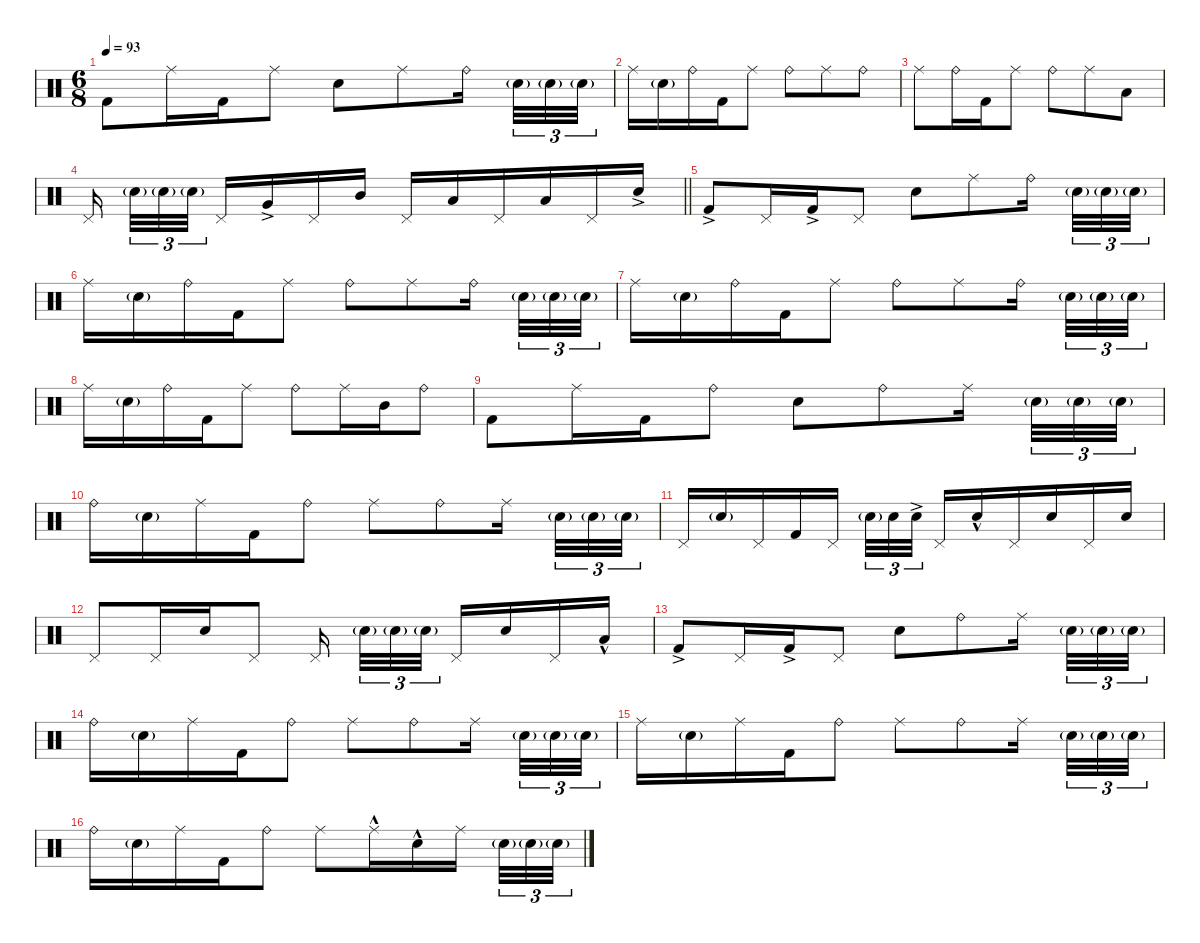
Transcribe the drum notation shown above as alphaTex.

\defaultSystemsLayout 4
\hideDynamics
\bracketExtendMode nobrackets
\singleTrackTrackNamePolicy hidden
\multiTrackTrackNamePolicy hidden
\firstSystemTrackNameMode fullname
\firstSystemTrackNameOrientation horizontal
\otherSystemsTrackNameOrientation horizontal
\track ("Drums [Martin Lopez]" "drm.") {defaultSystemsLayout 4 instrument percussion}
\staff {score}
\articulation defaults
\ts (6 8)
\tempo 93
\clef neutral
\ks c "Kick (hit) 2".8{dy mf beam Down} "Ride (middle)".16{beam Down} "Kick (hit) 2".16{beam Down} "Ride (middle)".8{beam Down} "Snare (hit) 2".8{beam Down} "Ride (middle)".8{beam Down} "Ride (bell)".16{beam Down} "Snare (hit) 2"{g}.32{tu (3 2) dy mp beam Down} "Snare (hit) 2"{g}.32{tu (3 2) beam Down} "Snare (hit) 2"{g}.32{tu (3 2) beam Down}
|
"Ride (middle)".16{dy mf beam Down} "Snare (hit) 2"{g}.16{dy mp beam Down} "Ride (bell)".16{dy mf beam Down} "Kick (hit) 2".16{beam Down} "Ride (middle)".8{beam Down} "Ride (bell)".8{beam Down} "Ride (middle)".8{beam Down} "Ride (bell)".8{beam Down} |
"Ride (middle)".8{beam Down} "Ride (bell)".16{beam Down} "Kick (hit) 2".16{beam Down} "Ride (middle)".8{beam Down} "Ride (bell)".8{beam Down} "Ride (middle)".8{beam Down} "Low Tom (hit)".8{beam Down} |
\barLineRight lightlight "Pedal Hi-Hat (hit)".16{beam Up} "Snare (hit) 2"{g}.32{tu (3 2) beam Down} "Snare (hit) 2"{g}.32{tu (3 2) beam Down} "Snare (hit) 2"{g}.32{tu (3 2) beam Down} "Pedal Hi-Hat (hit)".16{beam Up} "Very Low Tom (hit)"{ac}.16{dy mp beam Up} "Pedal Hi-Hat (hit)".16{dy mf beam Up} "Mid Tom (hit)".16{beam Up} "Pedal Hi-Hat (hit)".16{beam Up} "Low Tom (hit)".16{beam Up} "Pedal Hi-Hat (hit)".16{beam Up} "Low Tom (hit)".16{beam Up} "Pedal Hi-Hat (hit)".16{beam Up} "Snare (hit) 2"{ac}.16{dy mp beam Up}
|
"Kick (hit) 2"{ac}.8{beam Up} "Pedal Hi-Hat (hit)".16{dy mf beam Up} "Kick (hit) 2"{ac}.16{dy mp beam Up} "Pedal Hi-Hat (hit)".8{dy mf beam Up} "Snare (hit) 2".8{beam Down} "Ride (middle)".8{beam Down} "Ride (bell)".16{beam Down} "Snare (hit) 2"{g}.32{tu (3 2) dy mp beam Down} "Snare (hit) 2"{g}.32{tu (3 2) beam Down} "Snare (hit) 2"{g}.32{tu (3 2) beam Down} |
"Ride (middle)".16{dy mf beam Down} "Snare (hit) 2"{g}.16{dy mp beam Down} "Ride (bell)".16{dy mf beam Down} "Kick (hit) 2".16{beam Down} "Ride (middle)".8{beam Down} "Ride (bell)".8{beam Down} "Ride (middle)".8{beam Down} "Ride (bell)".16{beam Down} "Snare (hit) 2"{g}.32{tu (3 2) dy mp beam Down} "Snare (hit) 2"{g}.32{tu (3 2) beam Down} "Snare (hit) 2"{g}.32{tu (3 2) beam Down} |
"Ride (middle)".16{dy mf beam Down} "Snare (hit) 2"{g}.16{dy mp beam Down} "Ride (bell)".16{dy mf beam Down} "Kick (hit) 2".16{beam Down} "Ride (middle)".8{beam Down} "Ride (bell)".8{beam Down} "Ride (middle)".8{beam Down} "Ride (bell)".16{beam Down} "Snare (hit) 2"{g}.32{tu (3 2) dy mp beam Down} "Snare (hit) 2"{g}.32{tu (3 2) beam Down} "Snare (hit) 2"{g}.32{tu (3 2) beam Down} |
"Ride (middle)".16{dy mf beam Down} "Snare (hit) 2"{g}.16{dy mp beam Down} "Ride (bell)".16{dy mf beam Down} "Kick (hit) 2".16{beam Down} "Ride (middle)".8{beam Down} "Ride (bell)".8{beam Down} "Ride (middle)".16{beam Down} "Mid Tom (hit)".16{beam Down} "Ride (bell)".8{beam Down} |
"Kick (hit) 2".8{beam Down} "Ride (middle)".16{beam Down} "Kick (hit) 2".16{beam Down} "Ride (bell)".8{beam Down} "Snare (hit) 2".8{beam Down} "Ride (bell)".8{beam Down} "Ride (middle)".16{beam Down} "Snare (hit) 2"{g}.32{tu (3 2) dy mp beam Down} "Snare (hit) 2"{g}.32{tu (3 2) beam Down} "Snare (hit) 2"{g}.32{tu (3 2) beam Down} |
"Ride (bell)".16{dy mf beam Down} "Snare (hit) 2"{g}.16{dy mp beam Down} "Ride (middle)".16{dy mf beam Down} "Kick (hit) 2".16{beam Down} "Ride (bell)".8{beam Down} "Ride (middle)".8{beam Down} "Ride (bell)".8{beam Down} "Ride (middle)".16{beam Down} "Snare (hit) 2"{g}.32{tu (3 2) dy mp beam Down} "Snare (hit) 2"{g}.32{tu (3 2) beam Down} "Snare (hit) 2"{g}.32{tu (3 2) beam Down} |
"Pedal Hi-Hat (hit)".16{dy mf beam Up} "Snare (hit) 2"{g}.16{dy mp beam Up} "Pedal Hi-Hat (hit)".16{dy mf beam Up} "Kick (hit) 2".16{beam Up} "Pedal Hi-Hat (hit)".16{beam Up} "Snare (hit) 2"{g}.32{tu (3 2) beam Down} "Snare (hit) 2".32{tu (3 2) dy mp beam Down} "Snare (hit) 2"{ac}.32{tu (3 2) dy p beam Down} "Pedal Hi-Hat (hit)".16{dy mf beam Up} "Snare (hit) 2"{hac}.16{dy p beam Up} "Pedal Hi-Hat (hit)".16{dy mf beam Up} "Snare (hit) 2".16{beam Up} "Pedal Hi-Hat (hit)".16{beam Up} "Snare (hit) 2".16{beam Up} |
"Pedal Hi-Hat (hit)".8{beam Up} "Pedal Hi-Hat (hit)".16{beam Up} "Snare (hit) 2".16{beam Up} "Pedal Hi-Hat (hit)".8{beam Up} "Pedal Hi-Hat (hit)".16{beam Up} "Snare (hit) 2"{g}.32{tu (3 2) beam Down} "Snare (hit) 2"{g}.32{tu (3 2) beam Down} "Snare (hit) 2"{g}.32{tu (3 2) beam Down} "Pedal Hi-Hat (hit)".16{beam Up} "Snare (hit) 2".16{beam Up} "Pedal Hi-Hat (hit)".16{beam Up} "Low Tom (hit)"{hac}.16{dy p beam Up} |
"Kick (hit) 2"{ac}.8{dy mp beam Up} "Pedal Hi-Hat (hit)".16{dy mf beam Up} "Kick (hit) 2"{ac}.16{dy mp beam Up} "Pedal Hi-Hat (hit)".8{dy mf beam Up} "Snare (hit) 2".8{beam Down} "Ride (bell)".8{beam Down} "Ride (middle)".16{beam Down} "Snare (hit) 2"{g}.32{tu (3 2) dy mp beam Down} "Snare (hit) 2"{g}.32{tu (3 2) beam Down} "Snare (hit) 2"{g}.32{tu (3 2) beam Down} |
"Ride (bell)".16{dy mf beam Down} "Snare (hit) 2"{g}.16{dy mp beam Down} "Ride (middle)".16{dy mf beam Down} "Kick (hit) 2".16{beam Down} "Ride (bell)".8{beam Down} "Ride (middle)".8{beam Down} "Ride (bell)".8{beam Down} "Ride (middle)".16{beam Down} "Snare (hit) 2"{g}.32{tu (3 2) dy mp beam Down} "Snare (hit) 2"{g}.32{tu (3 2) beam Down} "Snare (hit) 2"{g}.32{tu (3 2) beam Down} |
"Ride (middle)".16{dy mf beam Down} "Snare (hit) 2"{g}.16{dy mp beam Down} "Ride (middle)".16{dy mf beam Down} "Kick (hit) 2".16{beam Down} "Ride (bell)".8{beam Down} "Ride (middle)".8{beam Down} "Ride (bell)".8{beam Down} "Ride (middle)".16{beam Down} "Snare (hit) 2"{g}.32{tu (3 2) dy mp beam Down} "Snare (hit) 2"{g}.32{tu (3 2) beam Down} "Snare (hit) 2"{g}.32{tu (3 2) beam Down} |
"Ride (bell)".16{dy mf beam Down} "Snare (hit) 2"{g}.16{dy mp beam Down} "Ride (middle)".16{dy mf beam Down} "Kick (hit) 2".16{beam Down} "Ride (bell)".8{beam Down} "Ride (middle)".8{beam Down} "Ride (middle)"{hac}.16{dy p beam Down} "Snare (hit) 2"{hac}.16{beam Down} "Ride (middle)".16{dy mf beam Down} "Snare (hit) 2"{g}.32{tu (3 2) dy mp beam Down} "Snare (hit) 2"{g}.32{tu (3 2) beam Down} "Snare (hit) 2"{g}.32{tu (3 2) beam Down}
